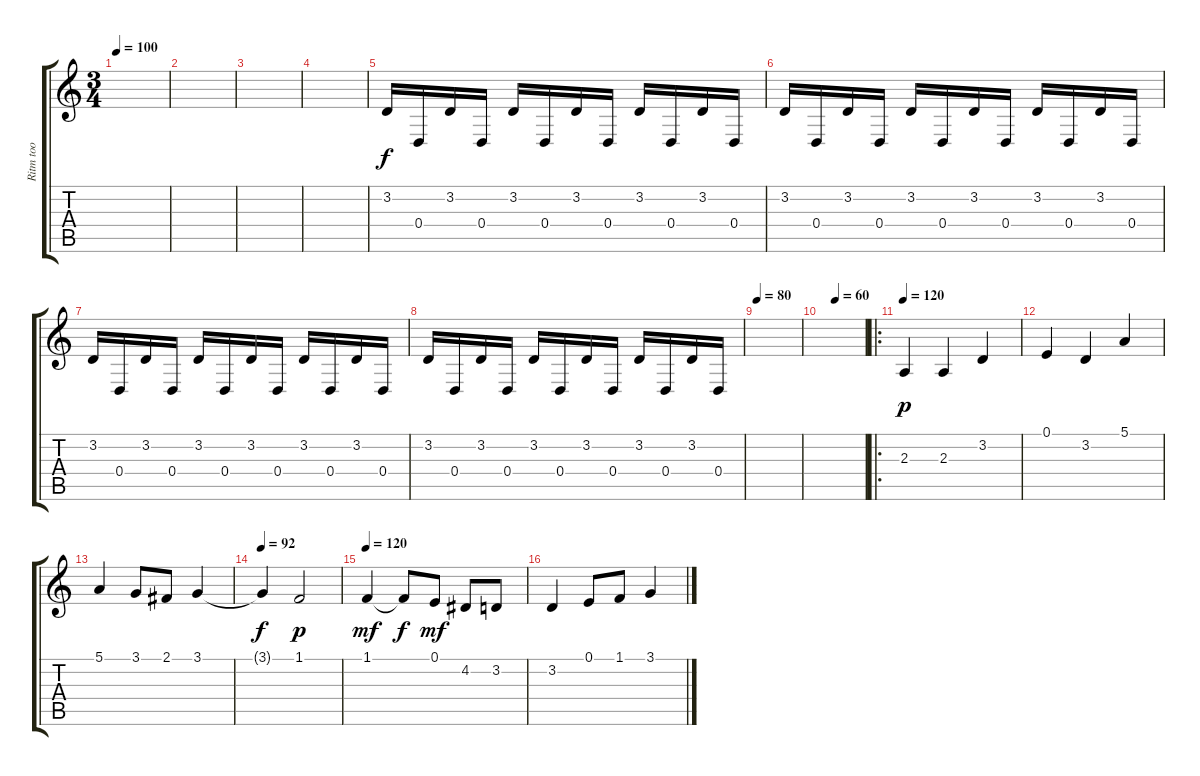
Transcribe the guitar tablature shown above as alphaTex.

\track ("Ritm too" "Ritm too") {instrument acousticgrandpiano}
\staff {score tabs}
\tuning (E4 B3 G3 D3 A2 E2) {hide}
\ts (3 4)
\tempo 100
\clef g2
\ks c
|
|
|
|
3.2.16 0.4.16 3.2.16 0.4.16 3.2.16 0.4.16 3.2.16 0.4.16 3.2.16 0.4.16 3.2.16 0.4.16 |
3.2.16 0.4.16 3.2.16 0.4.16 3.2.16 0.4.16 3.2.16 0.4.16 3.2.16 0.4.16 3.2.16 0.4.16 |
3.2.16 0.4.16 3.2.16 0.4.16 3.2.16 0.4.16 3.2.16 0.4.16 3.2.16 0.4.16 3.2.16 0.4.16 |
3.2.16 0.4.16 3.2.16 0.4.16 3.2.16 0.4.16 3.2.16 0.4.16 3.2.16 0.4.16 3.2.16 0.4.16 |
\tempo 80
|
\tempo (60 0.3333333333333333)
|
\ro
\tempo 120
2.3.4{dy p} 2.3.4 3.2.4 |
0.1.4 3.2.4 5.1.4 |
5.1.4 3.1.8{volume 14} 2.1.8 3.1.4 |
\tempo 92
3.1{t}.4{dy f} 1.1.2{dy p} |
\tempo 120
1.1.4{dy mf} 1.1{t}.8{dy f} 0.1.8{dy mf} 4.2.8 3.2.8 |
3.2.4 0.1.8 1.1.8 3.1.4
